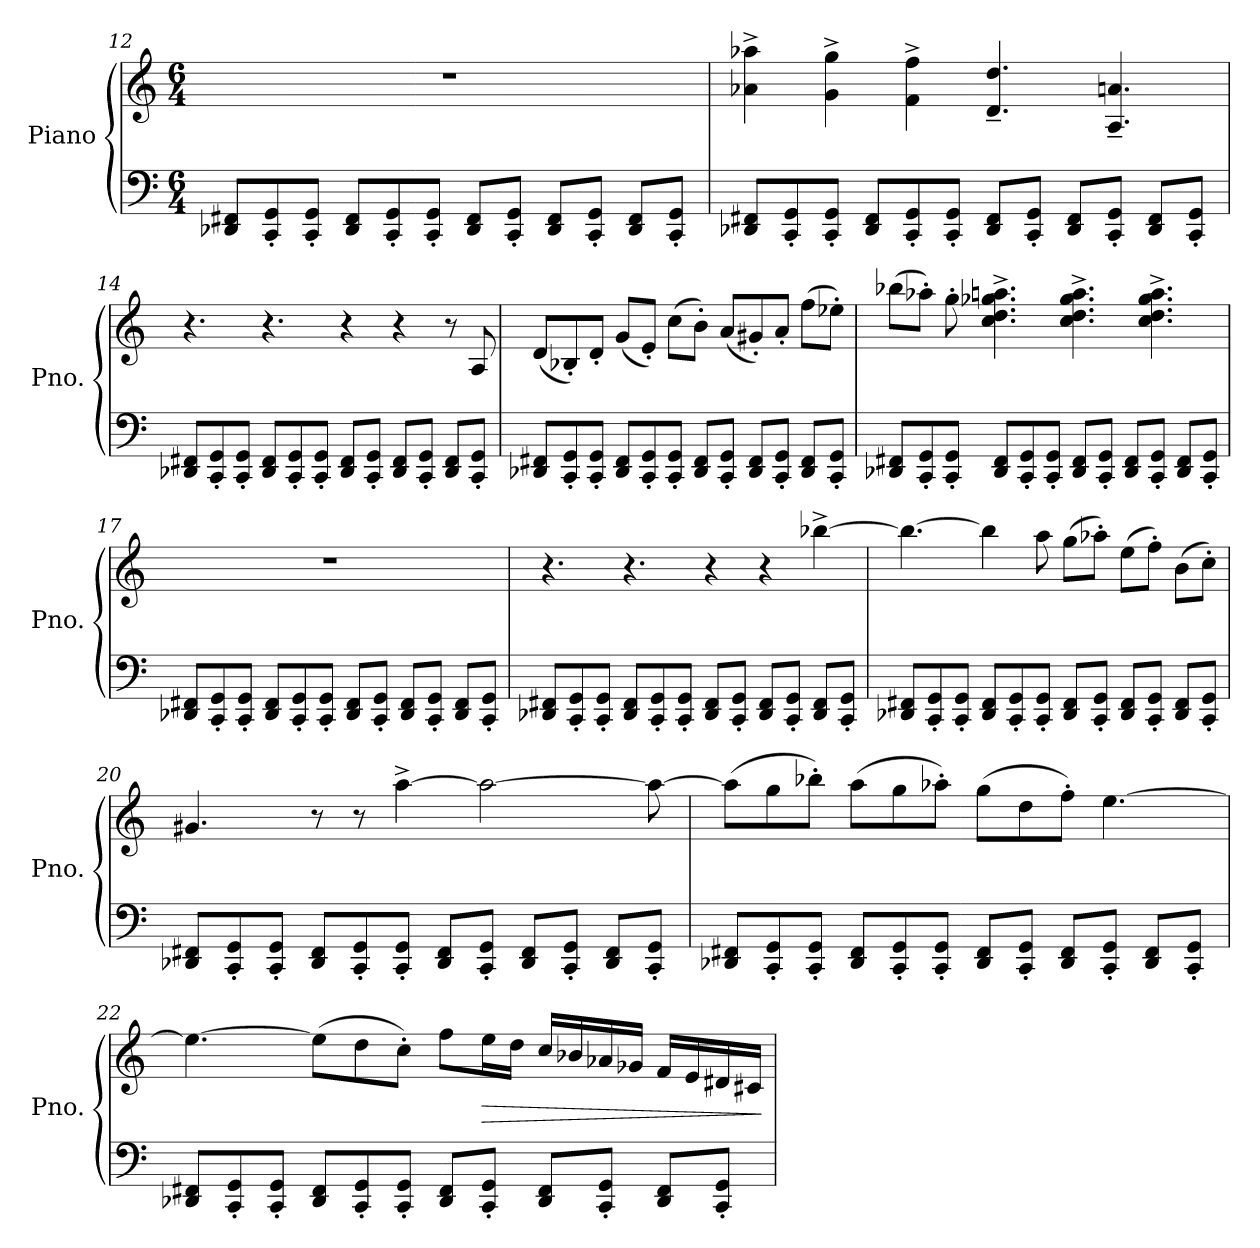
**kern	**kern	**dynam
*part1	*part1	*part1
*staff2	*staff1	*staff1/2
*I"Piano	*	*
*I'Pno.	*	*
!!LO:LB:g=z
*clefF4	*clefG2	*
*k[]	*k[]	*
*M6/4	*M6/4	*
=12	=12	=12
8DD-X/ 8FF#X/L	1.r	.
8CC/' 8GG/'	.	.
8CC/' 8GG/'J	.	.
8DD-/ 8FF#/L	.	.
8CC/' 8GG/'	.	.
8CC/' 8GG/'J	.	.
8DD-/ 8FF#/L	.	.
8CC/' 8GG/'J	.	.
8DD-/ 8FF#/L	.	.
8CC/' 8GG/'J	.	.
8DD-/ 8FF#/L	.	.
8CC/' 8GG/'J	.	.
=13	=13	=13
8DD-X/ 8FF#X/L	4a-X\^ 4aa-X\^	.
8CC/' 8GG/'	.	.
8CC/' 8GG/'J	4g\^ 4gg\^	.
8DD-/ 8FF#/L	.	.
8CC/' 8GG/'	4f\^ 4ff\^	.
8CC/' 8GG/'J	.	.
8DD-/ 8FF#/L	4.d/~ 4.dd/~	.
8CC/' 8GG/'J	.	.
8DD-/ 8FF#/L	.	.
8CC/' 8GG/'J	4.A/~ 4.an/~	.
8DD-/ 8FF#/L	.	.
8CC/' 8GG/'J	.	.
!!LO:PB:g=z
=14	=14	=14
8DD-X/ 8FF#X/L	4.r	.
8CC/' 8GG/'	.	.
8CC/' 8GG/'J	.	.
8DD-/ 8FF#/L	4.r	.
8CC/' 8GG/'	.	.
8CC/' 8GG/'J	.	.
8DD-/ 8FF#/L	4r	.
8CC/' 8GG/'J	.	.
8DD-/ 8FF#/L	4r	.
8CC/' 8GG/'J	.	.
8DD-/ 8FF#/L	8r	.
8CC/' 8GG/'J	8A/	.
=15	=15	=15
8DD-X/ 8FF#X/L	(<8d/L	.
8CC/' 8GG/'	8B-X'/)	.
8CC/' 8GG/'J	8d'/J	.
8DD-/ 8FF#/L	(<8g/L	.
8CC/' 8GG/'	8e'/J)	.
8CC/' 8GG/'J	(>8cc\L	.
8DD-/ 8FF#/L	8b'\J)	.
8CC/' 8GG/'J	(<8a/L	.
8DD-/ 8FF#/L	8g#X'/)	.
8CC/' 8GG/'J	8a'/J	.
8DD-/ 8FF#/L	(>8ff\L	.
8CC/' 8GG/'J	8ee-X'\J)	.
!!LO:LB:g=z
=16	=16	=16
8DD-X/ 8FF#X/L	(>8bb-X\L	.
8CC/' 8GG/'	8aa-X'\J)	.
8CC/' 8GG/'J	8gg'\	.
8DD-/ 8FF#/L	4.cc\^ 4.dd\^ 4.gg-X\^ 4.aan\^	.
8CC/' 8GG/'	.	.
8CC/' 8GG/'J	.	.
8DD-/ 8FF#/L	4.cc\^ 4.dd\^ 4.gg-\^ 4.aa\^	.
8CC/' 8GG/'J	.	.
8DD-/ 8FF#/L	.	.
8CC/' 8GG/'J	4.cc\^ 4.dd\^ 4.gg-\^ 4.aa\^	.
8DD-/ 8FF#/L	.	.
8CC/' 8GG/'J	.	.
=17	=17	=17
8DD-X/ 8FF#X/L	1.r	.
8CC/' 8GG/'	.	.
8CC/' 8GG/'J	.	.
8DD-/ 8FF#/L	.	.
8CC/' 8GG/'	.	.
8CC/' 8GG/'J	.	.
8DD-/ 8FF#/L	.	.
8CC/' 8GG/'J	.	.
8DD-/ 8FF#/L	.	.
8CC/' 8GG/'J	.	.
8DD-/ 8FF#/L	.	.
8CC/' 8GG/'J	.	.
!!LO:LB:g=z
=18	=18	=18
8DD-X/ 8FF#X/L	4.r	.
8CC/' 8GG/'	.	.
8CC/' 8GG/'J	.	.
8DD-/ 8FF#/L	4.r	.
8CC/' 8GG/'	.	.
8CC/' 8GG/'J	.	.
8DD-/ 8FF#/L	4r	.
8CC/' 8GG/'J	.	.
8DD-/ 8FF#/L	4r	.
8CC/' 8GG/'J	.	.
8DD-/ 8FF#/L	[4bb-X^\	.
8CC/' 8GG/'J	.	.
=19	=19	=19
8DD-X/ 8FF#X/L	4.bb-\_	.
8CC/' 8GG/'	.	.
8CC/' 8GG/'J	.	.
8DD-/ 8FF#/L	4bb-\]	.
8CC/' 8GG/'	.	.
8CC/' 8GG/'J	8aa\	.
8DD-/ 8FF#/L	(>8gg\L	.
8CC/' 8GG/'J	8aa-X'\J)	.
8DD-/ 8FF#/L	(>8ee\L	.
8CC/' 8GG/'J	8ff'\J)	.
8DD-/ 8FF#/L	(>8b\L	.
8CC/' 8GG/'J	8cc'\J)	.
!!LO:LB:g=z
=20	=20	=20
8DD-X/ 8FF#X/L	4.g#X/	.
8CC/' 8GG/'	.	.
8CC/' 8GG/'J	.	.
8DD-/ 8FF#/L	8r	.
8CC/' 8GG/'	8r	.
8CC/' 8GG/'J	[4aa^\	.
8DD-/ 8FF#/L	.	.
8CC/' 8GG/'J	2aa\_	.
8DD-/ 8FF#/L	.	.
8CC/' 8GG/'J	.	.
8DD-/ 8FF#/L	.	.
8CC/' 8GG/'J	8aa\_	.
=21	=21	=21
8DD-X/ 8FF#X/L	(>8aa\L]	.
8CC/' 8GG/'	8gg\	.
8CC/' 8GG/'J	8bb-X'\J)	.
8DD-/ 8FF#/L	(>8aa\L	.
8CC/' 8GG/'	8gg\	.
8CC/' 8GG/'J	8aa-X'\J)	.
8DD-/ 8FF#/L	(>8gg\L	.
8CC/' 8GG/'J	8dd\	.
8DD-/ 8FF#/L	8ff'\J)	.
8CC/' 8GG/'J	[4.ee\	.
8DD-/ 8FF#/L	.	.
8CC/' 8GG/'J	.	.
!!LO:LB:g=z
=22	=22	=22
8DD-X/ 8FF#X/L	4.ee\_	.
8CC/' 8GG/'	.	.
8CC/' 8GG/'J	.	.
8DD-/ 8FF#/L	(>8ee\L]	.
8CC/' 8GG/'	8dd\	.
8CC/' 8GG/'J	8cc'\J)	.
8DD-/ 8FF#/L	8ff\L	.
!	!	!LO:HP:b
8CC/' 8GG/'J	16ee\L	>
.	16dd\JJ	.
8DD-/ 8FF#/L	16cc/LL	.
.	16b-X/	.
8CC/' 8GG/'J	16a-X/	.
.	16g-X/JJ	.
8DD-/ 8FF#/L	16f/LL	.
.	16e/	.
8CC/' 8GG/'J	16d#X/	.
.	16c#X/JJ	.
.	.	]
=	=	=
*-	*-	*-
